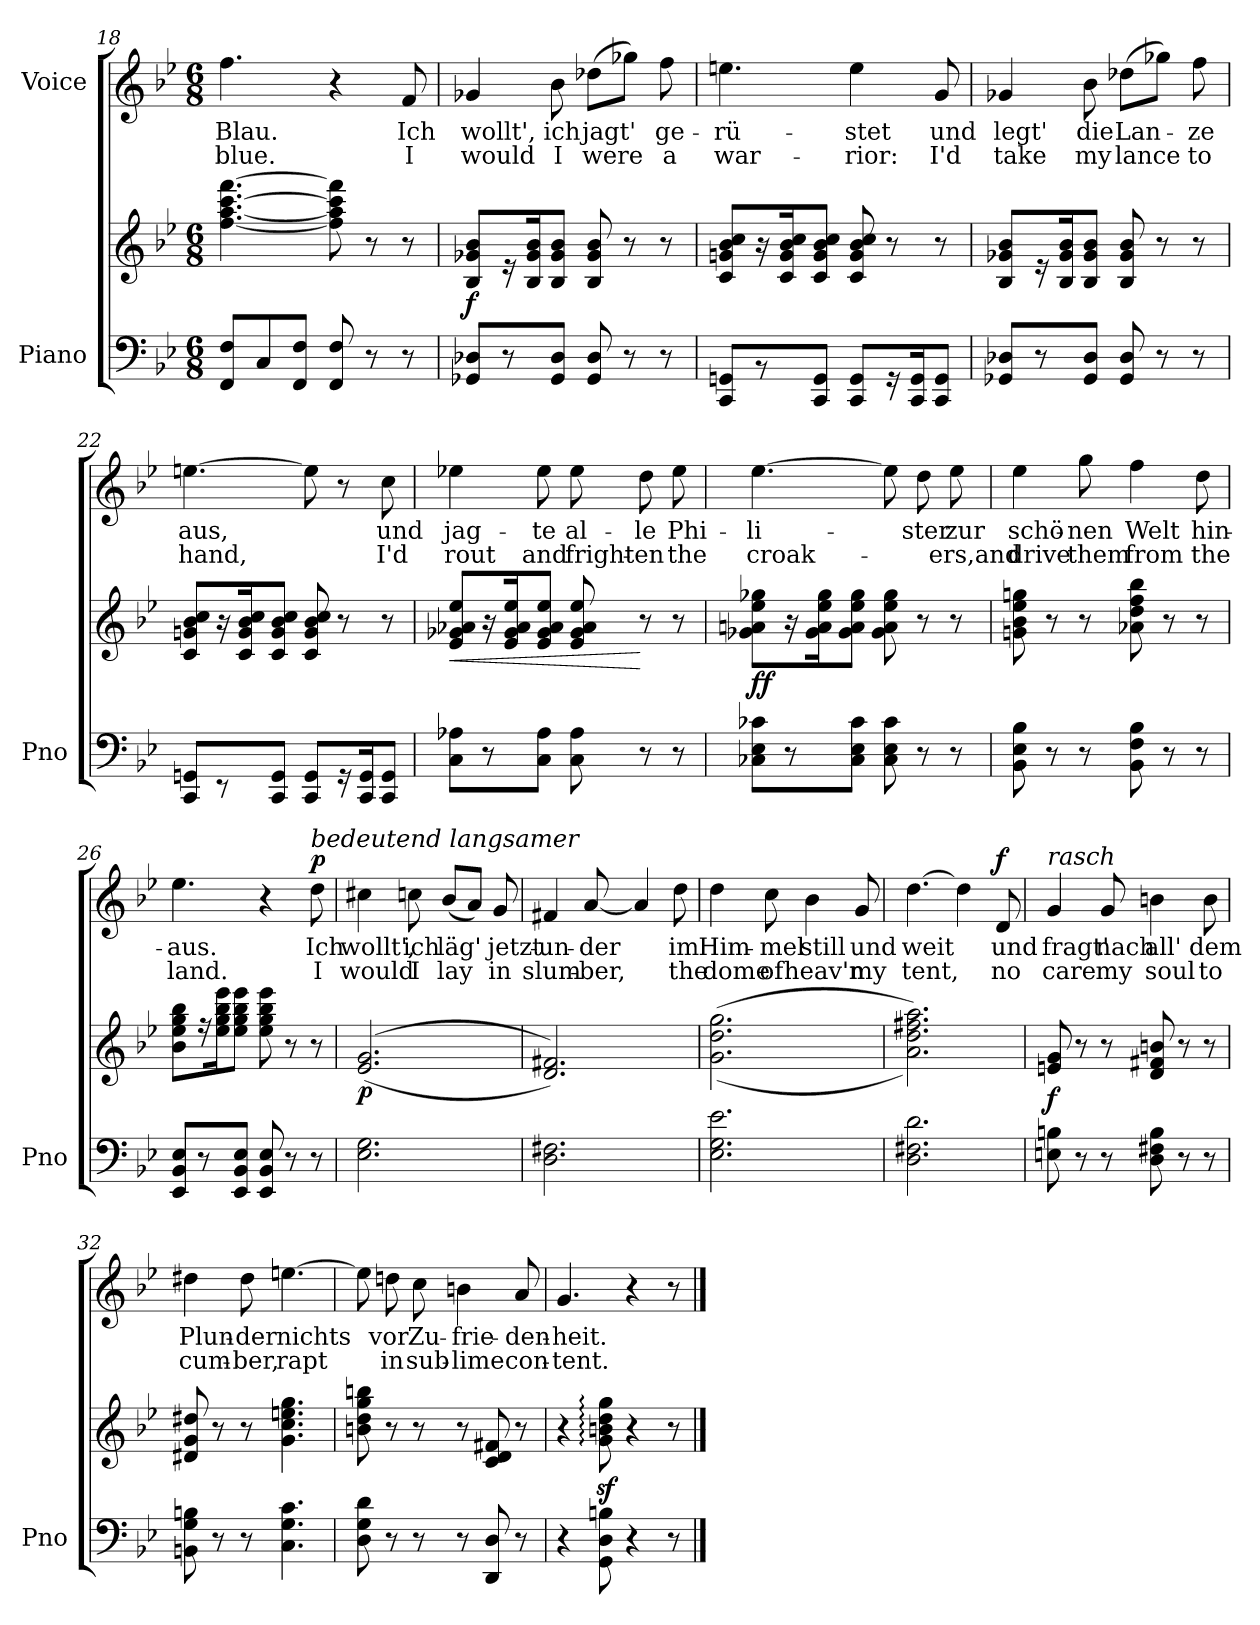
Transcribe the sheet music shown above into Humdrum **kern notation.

**kern	**kern	**dynam	**kern	**text	**text	**dynam
*part2	*part2	*part2	*part1	*part1	*part1	*part1
*staff3	*staff2	*staff2/3	*staff1	*staff1	*staff1	*staff1
*I"Piano	*	*	*I"Voice	*	*	*
*I'Pno	*	*	*	*	*	*
*clefF4	*clefG2	*	*clefG2	*	*	*
*k[b-e-]	*k[b-e-]	*	*k[b-e-]	*	*	*
*M6/8	*M6/8	*	*M6/8	*	*	*
=18	=18	=18	=18	=18	=18	=18
!	!	!	!	!LO:LY:b	!LO:LY:b	!
8FF/ 8F/L	[4.ff\ [4.aa\ [4.ccc\ [4.fff\	.	4.ff\	Blau.	blue.	.
8C/	.	.	.	.	.	.
8FF/ 8F/J	.	.	.	.	.	.
8FF/ 8F/	8ff\] 8aa\] 8ccc\] 8fff\]	.	4r	.	.	.
8r	8r	.	.	.	.	.
!	!	!	!	!LO:LY:b	!LO:LY:b	!
8r	8r	.	8f/	Ich	I	.
=19	=19	=19	=19	=19	=19	=19
!	!	!LO:DY:b	!	!LO:LY:b	!LO:LY:b	!
8GG-X/ 8D-X/L	8B-/ 8g-X/ 8b-/L	f	4g-X/	wollt',	would	.
8r	16r	.	.	.	.	.
.	16B-/ 16g-/ 16b-/K	.	.	.	.	.
!	!	!	!	!LO:LY:b	!LO:LY:b	!
8GG-/ 8D-/J	8B-/ 8g-/ 8b-/J	.	8b-\	ich	I	.
!	!	!	!	!LO:LY:b	!LO:LY:b	!
8GG-/ 8D-/	8B-/ 8g-/ 8b-/	.	(8dd-X\L	jagt'	were	.
8r	8r	.	8gg-X\J)	.	.	.
!	!	!	!	!LO:LY:b	!LO:LY:b	!
8r	8r	.	8ff\	ge-	a	.
=20	=20	=20	=20	=20	=20	=20
!	!	!	!	!LO:LY:b	!LO:LY:b	!
8CC/ 8GGn/L	8c/ 8gn/ 8b-/ 8cc/L	.	4.een\	-rü-	war-	.
8rBB	16r	.	.	.	.	.
.	16c/ 16g/ 16b-/ 16cc/K	.	.	.	.	.
8CC/ 8GG/J	8c/ 8g/ 8b-/ 8cc/J	.	.	.	.	.
!	!	!	!	!LO:LY:b	!LO:LY:b	!
8CC/ 8GG/L	8c/ 8g/ 8b-/ 8cc/	.	4ee\	-stet	-rior:	.
16rGG	8r	.	.	.	.	.
16CC/ 16GG/K	.	.	.	.	.	.
!	!	!	!	!LO:LY:b	!LO:LY:b	!
8CC/ 8GG/J	8r	.	8g/	und	I'd	.
!!LO:LB:g=z
=21	=21	=21	=21	=21	=21	=21
!	!	!	!	!LO:LY:b	!LO:LY:b	!
8GG-X/ 8D-X/L	8B-/ 8g-X/ 8b-/L	.	4g-X/	legt'	take	.
8r	16r	.	.	.	.	.
.	16B-/ 16g-/ 16b-/K	.	.	.	.	.
!	!	!	!	!LO:LY:b	!LO:LY:b	!
8GG-/ 8D-/J	8B-/ 8g-/ 8b-/J	.	8b-\	die	my	.
!	!	!	!	!LO:LY:b	!LO:LY:b	!
8GG-/ 8D-/	8B-/ 8g-/ 8b-/	.	(8dd-X\L	Lan-	lance	.
8r	8r	.	8gg-X\J)	.	.	.
!	!	!	!	!LO:LY:b	!LO:LY:b	!
8r	8r	.	8ff\	-ze	to	.
=22	=22	=22	=22	=22	=22	=22
!	!	!	!	!LO:LY:b	!LO:LY:b	!
8CC/ 8GGn/L	8c/ 8gn/ 8b-/ 8cc/L	.	[4.een\	aus,	hand,	.
8r	16r	.	.	.	.	.
.	16c/ 16g/ 16b-/ 16cc/K	.	.	.	.	.
8CC/ 8GG/J	8c/ 8g/ 8b-/ 8cc/J	.	.	.	.	.
8CC/ 8GG/L	8c/ 8g/ 8b-/ 8cc/	.	8ee\]	.	.	.
16rGG	8r	.	8r	.	.	.
16CC/ 16GG/K	.	.	.	.	.	.
!	!	!	!	!LO:LY:b	!LO:LY:b	!
8CC/ 8GG/J	8r	.	8cc\	und	I'd	.
=23	=23	=23	=23	=23	=23	=23
!	!	!LO:HP:b	!	!LO:LY:b	!LO:LY:b	!
8C\ 8A-X\L	8e-/ 8g-X/ 8a-X/ 8ee-/L	<	4ee-X\	jag-	rout	.
8r	16r	.	.	.	.	.
.	16e-/ 16g-/ 16a-/ 16ee-/K	.	.	.	.	.
!	!	!	!	!LO:LY:b	!LO:LY:b	!
8C\ 8A-\J	8e-/ 8g-/ 8a-/ 8ee-/J	.	8ee-\	-te	and	.
!	!	!	!	!LO:LY:b	!LO:LY:b	!
8C\ 8A-\	8e-/ 8g-/ 8a-/ 8ee-/	.	8ee-\	al-	fright-	.
!	!	!	!	!LO:LY:b	!LO:LY:b	!
8r	8r	[	8dd\	-le	-en	.
!	!	!	!	!LO:LY:b	!LO:LY:b	!
8r	8r	.	8ee-\	Phi-	the	.
=24	=24	=24	=24	=24	=24	=24
!	!	!LO:DY:b	!	!LO:LY:b	!LO:LY:b	!
8C-X\ 8E-\ 8c-X\L	8g-X\ 8an\ 8ee-\ 8gg-X\L	ff	[4.ee-\	-li-	croak-	.
8r	16r	.	.	.	.	.
.	16g-\ 16a\ 16ee-\ 16gg-\K	.	.	.	.	.
8C-\ 8E-\ 8c-\J	8g-\ 8a\ 8ee-\ 8gg-\J	.	.	.	.	.
8C-\ 8E-\ 8c-\	8g-\ 8a\ 8ee-\ 8gg-\	.	8ee-\]	.	.	.
!	!	!	!	!LO:LY:b	!	!
8r	8r	.	8dd\	-ster	.	.
!	!	!	!	!LO:LY:b	!LO:LY:b	!
8r	8r	.	8ee-\	zur	-ers,and	.
!!LO:LB:g=z
=25	=25	=25	=25	=25	=25	=25
!	!	!	!	!LO:LY:b	!LO:LY:b	!
8BB-\ 8E-\ 8B-\	8gn\ 8b-\ 8ee-\ 8ggn\	.	4ee-\	schö-	drive	.
8r	8r	.	.	.	.	.
!	!	!	!	!LO:LY:b	!LO:LY:b	!
8r	8r	.	8gg\	-nen	them	.
!	!	!	!	!LO:LY:b	!LO:LY:b	!
8BB-\ 8F\ 8B-\	8a-X\ 8dd\ 8ff\ 8bb-\	.	4ff\	Welt	from	.
8r	8r	.	.	.	.	.
!	!	!	!	!LO:LY:b	!LO:LY:b	!
8r	8r	.	8dd\	hin-	the	.
=26	=26	=26	=26	=26	=26	=26
!	!	!	!	!LO:LY:b	!LO:LY:b	!
8EE-/ 8BB-/ 8E-/L	8b-\ 8ee-\ 8gg\ 8bb-\L	.	4.ee-\	-aus.	land.	.
8r	16rff	.	.	.	.	.
.	16ee-\ 16gg\ 16bb-\ 16eee-\K	.	.	.	.	.
8EE-/ 8BB-/ 8E-/J	8ee-\ 8gg\ 8bb-\ 8eee-\J	.	.	.	.	.
8EE-/ 8BB-/ 8E-/	8ee-\ 8gg\ 8bb-\ 8eee-\	.	4r	.	.	.
8r	8r	.	.	.	.	.
!	!	!	!LO:TX:a:i:t=bedeutend langsamer	!	!	!
!	!	!	!	!LO:LY:b	!LO:LY:b	!LO:DY:a
8r	8r	.	8dd\	Ich	I	p
=27	=27	=27	=27	=27	=27	=27
!	!	!LO:DY:b	!	!LO:LY:b	!LO:LY:b	!
2.E-\ 2.G\	(>(2.e-/ 2.g/	p	4cc#X\	wollt',	would	.
!	!	!	!	!LO:LY:b	!LO:LY:b	!
.	.	.	8ccn\	ich	I	.
!	!	!	!	!LO:LY:b	!LO:LY:b	!
.	.	.	(8b-/L	läg'	lay	.
.	.	.	8a/J)	.	.	.
!	!	!	!	!LO:LY:b	!LO:LY:b	!
.	.	.	8g/	jetzt-	in	.
=28	=28	=28	=28	=28	=28	=28
!	!	!	!	!LO:LY:b	!LO:LY:b	!
2.D\ 2.F#X\	2.d/ 2.f#X/))	.	4f#X/	-un-	slum-	.
!	!	!	!	!LO:LY:b	!LO:LY:b	!
.	.	.	[8a/	-der	-ber,	.
.	.	.	4a/]	.	.	.
!	!	!	!	!LO:LY:b	!LO:LY:b	!
.	.	.	8dd\	im	the	.
=29	=29	=29	=29	=29	=29	=29
!	!	!	!	!LO:LY:b	!LO:LY:b	!
2.E-\ 2.G\ 2.e-\	((2.g\ 2.dd\ 2.gg\	.	4dd\	Him-	dome	.
!	!	!	!	!LO:LY:b	!LO:LY:b	!
.	.	.	8cc\	-mel	of	.
!	!	!	!	!LO:LY:b	!LO:LY:b	!
.	.	.	4b-\	still	heav'n	.
!	!	!	!	!LO:LY:b	!LO:LY:b	!
.	.	.	8g/	und	my	.
!!LO:LB:g=z
=30	=30	=30	=30	=30	=30	=30
!	!	!	!	!LO:LY:b	!LO:LY:b	!
2.D\ 2.F#X\ 2.d\	2.a\ 2.dd\ 2.ff#X\ 2.aa\))	.	[4.dd\	weit	tent,	.
.	.	.	4dd\]	.	.	.
!	!	!	!	!LO:LY:b	!LO:LY:b	!LO:DY:a
.	.	.	8d/	und	no	f
=31	=31	=31	=31	=31	=31	=31
!	!	!	!LO:TX:a:i:t=rasch	!	!	!
!	!	!LO:DY:b	!	!LO:LY:b	!LO:LY:b	!
8En\ 8Bn\	8en/ 8g/	f	4g/	fragt'	care	.
8r	8r	.	.	.	.	.
!	!	!	!	!LO:LY:b	!LO:LY:b	!
8r	8r	.	8g/	nach	my	.
!	!	!	!	!LO:LY:b	!LO:LY:b	!
8D\ 8F#X\ 8B\	8d/ 8f#X/ 8bn/	.	4bn\	all'	soul	.
8r	8r	.	.	.	.	.
!	!	!	!	!LO:LY:b	!LO:LY:b	!
8r	8r	.	8b\	dem	to	.
=32	=32	=32	=32	=32	=32	=32
!	!	!	!	!LO:LY:b	!LO:LY:b	!
8BBn\ 8G\ 8Bn\	8d#X/ 8g/ 8dd#X/	.	4dd#X\	Plun-	cum-	.
8r	8r	.	.	.	.	.
!	!	!	!	!LO:LY:b	!LO:LY:b	!
8r	8r	.	8dd#\	-der	-ber,	.
!	!	!	!	!LO:LY:b	!LO:LY:b	!
4.C\ 4.G\ 4.c\	4.g\ 4.cc\ 4.een\ 4.gg\	.	[4.een\	nichts	rapt	.
=33	=33	=33	=33	=33	=33	=33
8D\ 8G\ 8d\	8bn\ 8dd\ 8gg\ 8bbn\	.	8ee\]	.	.	.
!	!	!	!	!LO:LY:b	!LO:LY:b	!
8r	8r	.	8ddn\	vor	in	.
!	!	!	!	!LO:LY:b	!LO:LY:b	!
8r	8r	.	8cc\	Zu-	sub-	.
!	!	!	!	!LO:LY:b	!LO:LY:b	!
8r	8r	.	4bn\	-frie-	-lime	.
8DD/ 8D/	8c/ 8d/ 8f#X/	.	.	.	.	.
!	!	!	!	!LO:LY:b	!LO:LY:b	!
8r	8r	.	8a/	-den-	con-	.
=34	=34	=34	=34	=34	=34	=34
!	!	!	!	!LO:LY:b	!LO:LY:b	!
4r	4r	.	4.g/	-heit.	-tent.	.
8GG\ 8D\ 8Bn\	8g\z<: 8bn\z<: 8dd\z<: 8gg\z<:	.	.	.	.	.
4r	4r	.	4r	.	.	.
8r	8r	.	8r	.	.	.
==	==	==	==	==	==	==
*-	*-	*-	*-	*-	*-	*-
